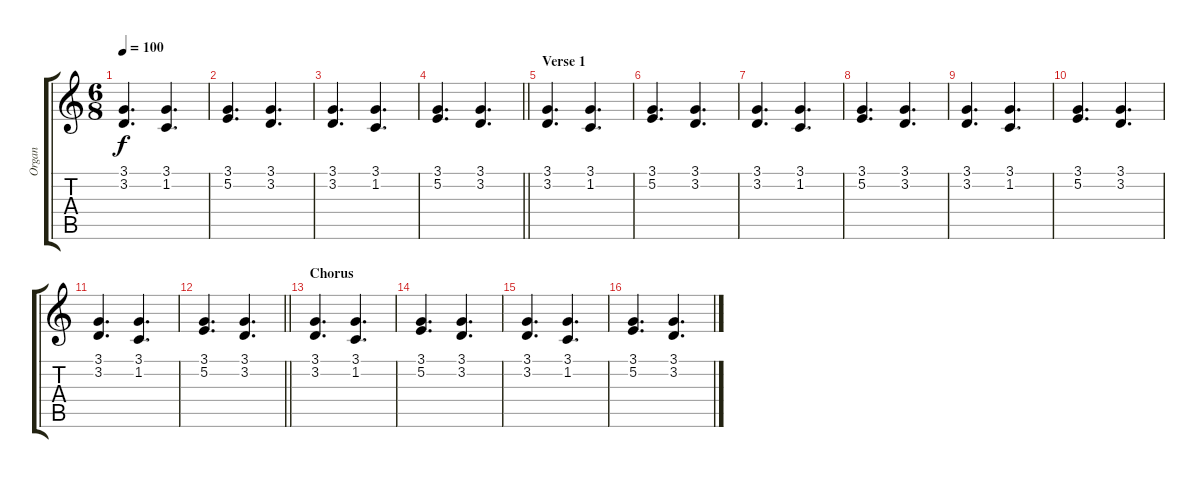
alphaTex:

\track ("Organ" "Organ") {instrument percussiveorgan}
\staff {score tabs}
\tuning (E4 B3 G3 D3 A2 E2) {hide}
\ts (6 8)
\tempo 100
\clef g2
\ks c
(3.1 3.2).4{d dy f} (3.1 1.2).4{d} |
(3.1 5.2).4{d} (3.1 3.2).4{d} |
(3.1 3.2).4{d} (3.1 1.2).4{d} |
\barLineRight lightlight
(3.1 5.2).4{d} (3.1 3.2).4{d} |
\section ("" "Verse 1")
(3.1 3.2).4{d} (3.1 1.2).4{d} |
(3.1 5.2).4{d} (3.1 3.2).4{d} |
(3.1 3.2).4{d} (3.1 1.2).4{d} |
(3.1 5.2).4{d} (3.1 3.2).4{d} |
(3.1 3.2).4{d} (3.1 1.2).4{d} |
(3.1 5.2).4{d} (3.1 3.2).4{d} |
(3.1 3.2).4{d} (3.1 1.2).4{d} |
\barLineRight lightlight
(3.1 5.2).4{d} (3.1 3.2).4{d} |
\section ("" "Chorus")
(3.1 3.2).4{d} (3.1 1.2).4{d} |
(3.1 5.2).4{d} (3.1 3.2).4{d} |
(3.1 3.2).4{d} (3.1 1.2).4{d} |
(3.1 5.2).4{d} (3.1 3.2).4{d}
